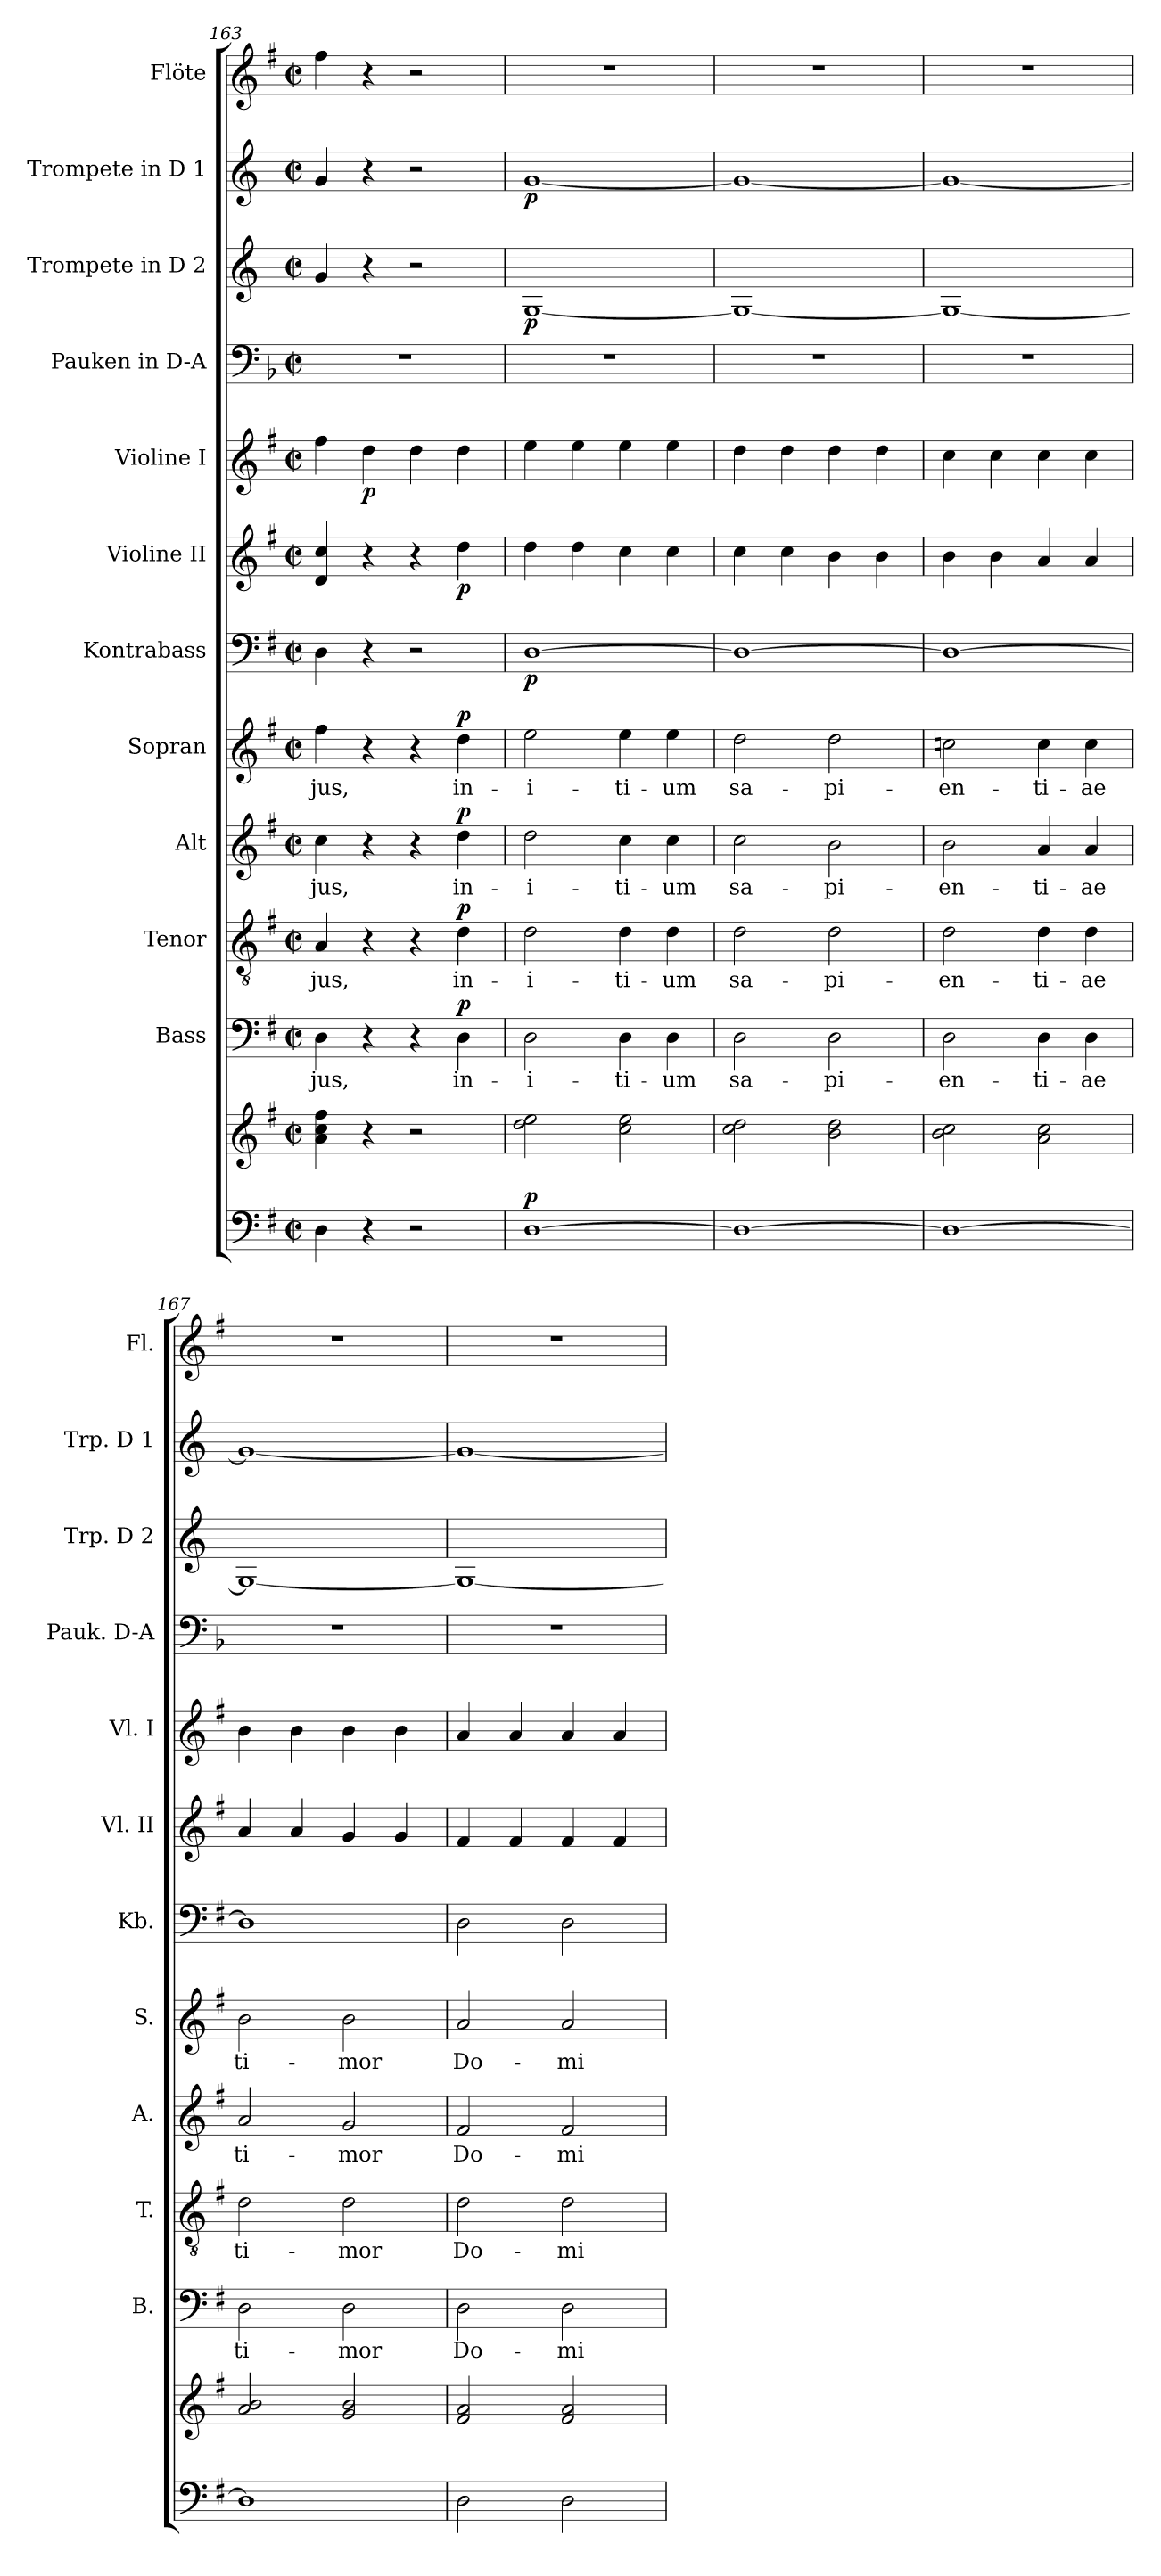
**kern	**kern	**dynam	**kern	**text	**dynam	**kern	**text	**dynam	**kern	**text	**dynam	**kern	**text	**dynam	**kern	**dynam	**kern	**dynam	**kern	**dynam	**kern	**kern	**dynam	**kern	**dynam	**kern
*part12	*part12	*part12	*part11	*part11	*part11	*part10	*part10	*part10	*part9	*part9	*part9	*part8	*part8	*part8	*part7	*part7	*part6	*part6	*part5	*part5	*part4	*part3	*part3	*part2	*part2	*part1
*staff13	*staff12	*staff12/13	*staff11	*staff11	*staff11	*staff10	*staff10	*staff10	*staff9	*staff9	*staff9	*staff8	*staff8	*staff8	*staff7	*staff7	*staff6	*staff6	*staff5	*staff5	*staff4	*staff3	*staff3	*staff2	*staff2	*staff1
*	*	*	*I"Bass	*	*	*I"Tenor	*	*	*I"Alt	*	*	*I"Sopran	*	*	*I"Kontrabass	*	*I"Violine II	*	*I"Violine I	*	*I"Pauken in D-A	*I"Trompete in D 2	*	*I"Trompete in D 1	*	*I"Flöte
*	*	*	*I'B.	*	*	*I'T.	*	*	*I'A.	*	*	*I'S.	*	*	*I'Kb.	*	*I'Vl. II	*	*I'Vl. I	*	*I'Pauk. D-A	*I'Trp. D 2	*	*I'Trp. D 1	*	*I'Fl.
*clefF4	*clefG2	*	*clefF4	*	*	*clefGv2	*	*	*clefG2	*	*	*clefG2	*	*	*clefF4	*	*clefG2	*	*clefG2	*	*clefF4	*clefG2	*	*clefG2	*	*clefG2
*	*	*	*	*	*	*	*	*	*	*	*	*	*	*	*ITrd7c12	*	*	*	*	*	*ITrd-1c-2	*ITrd3c5	*	*ITrd3c5	*	*
*k[f#]	*k[f#]	*	*k[f#]	*	*	*k[f#]	*	*	*k[f#]	*	*	*k[f#]	*	*	*k[f#]	*	*k[f#]	*	*k[f#]	*	*k[f#]	*k[f#]	*	*k[f#]	*	*k[f#]
*G:	*G:	*	*G:	*	*	*G:	*	*	*G:	*	*	*G:	*	*	*G:	*	*G:	*	*G:	*	*G:	*G:	*	*G:	*	*G:
*M2/2	*M2/2	*	*M2/2	*	*	*M2/2	*	*	*M2/2	*	*	*M2/2	*	*	*M2/2	*	*M2/2	*	*M2/2	*	*M2/2	*M2/2	*	*M2/2	*	*M2/2
*met(c|)	*met(c|)	*	*met(c|)	*	*	*met(c|)	*	*	*met(c|)	*	*	*met(c|)	*	*	*met(c|)	*	*met(c|)	*	*met(c|)	*	*met(c|)	*met(c|)	*	*met(c|)	*	*met(c|)
=163	=163	=163	=163	=163	=163	=163	=163	=163	=163	=163	=163	=163	=163	=163	=163	=163	=163	=163	=163	=163	=163	=163	=163	=163	=163	=163
!	!	!	!	!LO:LY:b	!	!	!LO:LY:b	!	!	!LO:LY:b	!	!	!LO:LY:b	!	!	!	!	!	!	!	!	!	!	!	!	!
4D\	4a\ 4cc\ 4ff#\	.	4D\	-jus,	.	4A/	-jus,	.	4cc\	-jus,	.	4ff#\	-jus,	.	4DD\	.	4d/ 4cc/	.	4ff#\	.	1r	4d/	.	4d/	.	4ff#\
!	!	!	!	!	!	!	!	!	!	!	!	!	!	!	!	!	!	!	!	!LO:DY:b	!	!	!	!	!	!
4r	4r	.	4r	.	.	4r	.	.	4r	.	.	4r	.	.	4r	.	4r	.	4dd\	p	.	4r	.	4r	.	4r
2r	2r	.	4r	.	.	4r	.	.	4r	.	.	4r	.	.	2r	.	4r	.	4dd\	.	.	2r	.	2r	.	2r
!	!	!	!	!LO:LY:b	!LO:DY:a	!	!LO:LY:b	!LO:DY:a	!	!LO:LY:b	!LO:DY:a	!	!LO:LY:b	!LO:DY:a	!	!	!	!LO:DY:b	!	!	!	!	!	!	!	!
.	.	.	4D\	in-	p	4d\	in-	p	4dd\	in-	p	4dd\	in-	p	.	.	4dd\	p	4dd\	.	.	.	.	.	.	.
=164	=164	=164	=164	=164	=164	=164	=164	=164	=164	=164	=164	=164	=164	=164	=164	=164	=164	=164	=164	=164	=164	=164	=164	=164	=164	=164
!	!	!LO:DY:a=2	!	!LO:LY:b	!	!	!LO:LY:b	!	!	!LO:LY:b	!	!	!LO:LY:b	!	!	!LO:DY:b	!	!	!	!	!	!	!LO:DY:b	!	!LO:DY:b	!
[1D	2dd\ 2ee\	p	2D\	-i-	.	2d\	-i-	.	2dd\	-i-	.	2ee\	-i-	.	[1DD	p	4dd\	.	4ee\	.	1r	[1D	p	[1d	p	1r
.	.	.	.	.	.	.	.	.	.	.	.	.	.	.	.	.	4dd\	.	4ee\	.	.	.	.	.	.	.
!	!	!	!	!LO:LY:b	!	!	!LO:LY:b	!	!	!LO:LY:b	!	!	!LO:LY:b	!	!	!	!	!	!	!	!	!	!	!	!	!
.	2cc\ 2ee\	.	4D\	-ti-	.	4d\	-ti-	.	4cc\	-ti-	.	4ee\	-ti-	.	.	.	4cc\	.	4ee\	.	.	.	.	.	.	.
!	!	!	!	!LO:LY:b	!	!	!LO:LY:b	!	!	!LO:LY:b	!	!	!LO:LY:b	!	!	!	!	!	!	!	!	!	!	!	!	!
.	.	.	4D\	-um	.	4d\	-um	.	4cc\	-um	.	4ee\	-um	.	.	.	4cc\	.	4ee\	.	.	.	.	.	.	.
=165	=165	=165	=165	=165	=165	=165	=165	=165	=165	=165	=165	=165	=165	=165	=165	=165	=165	=165	=165	=165	=165	=165	=165	=165	=165	=165
!	!	!	!	!LO:LY:b	!	!	!LO:LY:b	!	!	!LO:LY:b	!	!	!LO:LY:b	!	!	!	!	!	!	!	!	!	!	!	!	!
1D_	2cc\ 2dd\	.	2D\	sa-	.	2d\	sa-	.	2cc\	sa-	.	2dd\	sa-	.	1DD_	.	4cc\	.	4dd\	.	1r	1D_	.	1d_	.	1r
.	.	.	.	.	.	.	.	.	.	.	.	.	.	.	.	.	4cc\	.	4dd\	.	.	.	.	.	.	.
!	!	!	!	!LO:LY:b	!	!	!LO:LY:b	!	!	!LO:LY:b	!	!	!LO:LY:b	!	!	!	!	!	!	!	!	!	!	!	!	!
.	2b\ 2dd\	.	2D\	-pi-	.	2d\	-pi-	.	2b\	-pi-	.	2dd\	-pi-	.	.	.	4b\	.	4dd\	.	.	.	.	.	.	.
.	.	.	.	.	.	.	.	.	.	.	.	.	.	.	.	.	4b\	.	4dd\	.	.	.	.	.	.	.
=166	=166	=166	=166	=166	=166	=166	=166	=166	=166	=166	=166	=166	=166	=166	=166	=166	=166	=166	=166	=166	=166	=166	=166	=166	=166	=166
!	!	!	!	!LO:LY:b	!	!	!LO:LY:b	!	!	!LO:LY:b	!	!	!LO:LY:b	!	!	!	!	!	!	!	!	!	!	!	!	!
1D_	2b\ 2cc\	.	2D\	-en-	.	2d\	-en-	.	2b\	-en-	.	2ccn\	-en-	.	1DD_	.	4b\	.	4cc\	.	1r	1D_	.	1d_	.	1r
.	.	.	.	.	.	.	.	.	.	.	.	.	.	.	.	.	4b\	.	4cc\	.	.	.	.	.	.	.
!	!	!	!	!LO:LY:b	!	!	!LO:LY:b	!	!	!LO:LY:b	!	!	!LO:LY:b	!	!	!	!	!	!	!	!	!	!	!	!	!
.	2a\ 2cc\	.	4D\	-ti-	.	4d\	-ti-	.	4a/	-ti-	.	4cc\	-ti-	.	.	.	4a/	.	4cc\	.	.	.	.	.	.	.
!	!	!	!	!LO:LY:b	!	!	!LO:LY:b	!	!	!LO:LY:b	!	!	!LO:LY:b	!	!	!	!	!	!	!	!	!	!	!	!	!
.	.	.	4D\	-ae	.	4d\	-ae	.	4a/	-ae	.	4cc\	-ae	.	.	.	4a/	.	4cc\	.	.	.	.	.	.	.
!!LO:PB:g=z
=167	=167	=167	=167	=167	=167	=167	=167	=167	=167	=167	=167	=167	=167	=167	=167	=167	=167	=167	=167	=167	=167	=167	=167	=167	=167	=167
!	!	!	!	!LO:LY:b	!	!	!LO:LY:b	!	!	!LO:LY:b	!	!	!LO:LY:b	!	!	!	!	!	!	!	!	!	!	!	!	!
1D]	2a/ 2b/	.	2D\	ti-	.	2d\	ti-	.	2a/	ti-	.	2b\	ti-	.	1DD]	.	4a/	.	4b\	.	1r	1D_	.	1d_	.	1r
.	.	.	.	.	.	.	.	.	.	.	.	.	.	.	.	.	4a/	.	4b\	.	.	.	.	.	.	.
!	!	!	!	!LO:LY:b	!	!	!LO:LY:b	!	!	!LO:LY:b	!	!	!LO:LY:b	!	!	!	!	!	!	!	!	!	!	!	!	!
.	2g/ 2b/	.	2D\	-mor	.	2d\	-mor	.	2g/	-mor	.	2b\	-mor	.	.	.	4g/	.	4b\	.	.	.	.	.	.	.
.	.	.	.	.	.	.	.	.	.	.	.	.	.	.	.	.	4g/	.	4b\	.	.	.	.	.	.	.
=168	=168	=168	=168	=168	=168	=168	=168	=168	=168	=168	=168	=168	=168	=168	=168	=168	=168	=168	=168	=168	=168	=168	=168	=168	=168	=168
!	!	!	!	!LO:LY:b	!	!	!LO:LY:b	!	!	!LO:LY:b	!	!	!LO:LY:b	!	!	!	!	!	!	!	!	!	!	!	!	!
2D\	2f#/ 2a/	.	2D\	Do-	.	2d\	Do-	.	2f#/	Do-	.	2a/	Do-	.	2DD\	.	4f#/	.	4a/	.	1r	1D_	.	1d_	.	1r
.	.	.	.	.	.	.	.	.	.	.	.	.	.	.	.	.	4f#/	.	4a/	.	.	.	.	.	.	.
!	!	!	!	!LO:LY:b	!	!	!LO:LY:b	!	!	!LO:LY:b	!	!	!LO:LY:b	!	!	!	!	!	!	!	!	!	!	!	!	!
2D\	2f#/ 2a/	.	2D\	-mi-	.	2d\	-mi-	.	2f#/	-mi-	.	2a/	-mi-	.	2DD\	.	4f#/	.	4a/	.	.	.	.	.	.	.
.	.	.	.	.	.	.	.	.	.	.	.	.	.	.	.	.	4f#/	.	4a/	.	.	.	.	.	.	.
=	=	=	=	=	=	=	=	=	=	=	=	=	=	=	=	=	=	=	=	=	=	=	=	=	=	=
*-	*-	*-	*-	*-	*-	*-	*-	*-	*-	*-	*-	*-	*-	*-	*-	*-	*-	*-	*-	*-	*-	*-	*-	*-	*-	*-
